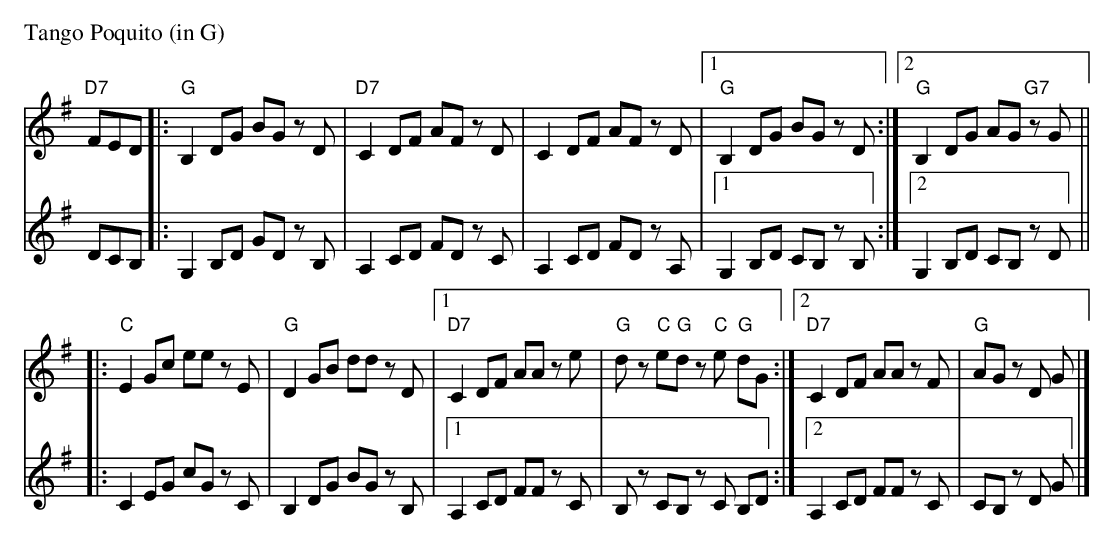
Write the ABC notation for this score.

X:1
P: Tango Poquito (in G)
M: None
L: 1/8
K: G
V: 1
"D7"FED \
|: "G"B,2DG BG zD | "D7"C2DF AF zD | C2DF AF zD |1 "G"B,2DG BG zD :|2 "G"B,2DG AG "G7"zG ||
|: "C"E2Gc ee zE | "G"D2GB dd zD |1 "D7"C2DF AA ze | "G"dz "C"e"G"d z"C"e "G"dG \
                                    :|2 "D7"C2DF AA zF | "G"AG zD G |]
V: 2
DCB,\
|: G,2B,D GD zB, | A,2CD FD zC | A,2CD FD zA, |1 G,2B,D CB, zB, :|2 G,2B,D CB, zD ||
|: C2 EG cG zC | B,2 DG BG zB, |1 A,2 CD FF zC | B,z CB, zC B,D \
                                  :|2 A,2 CD FF zC | CB, zD G |]
